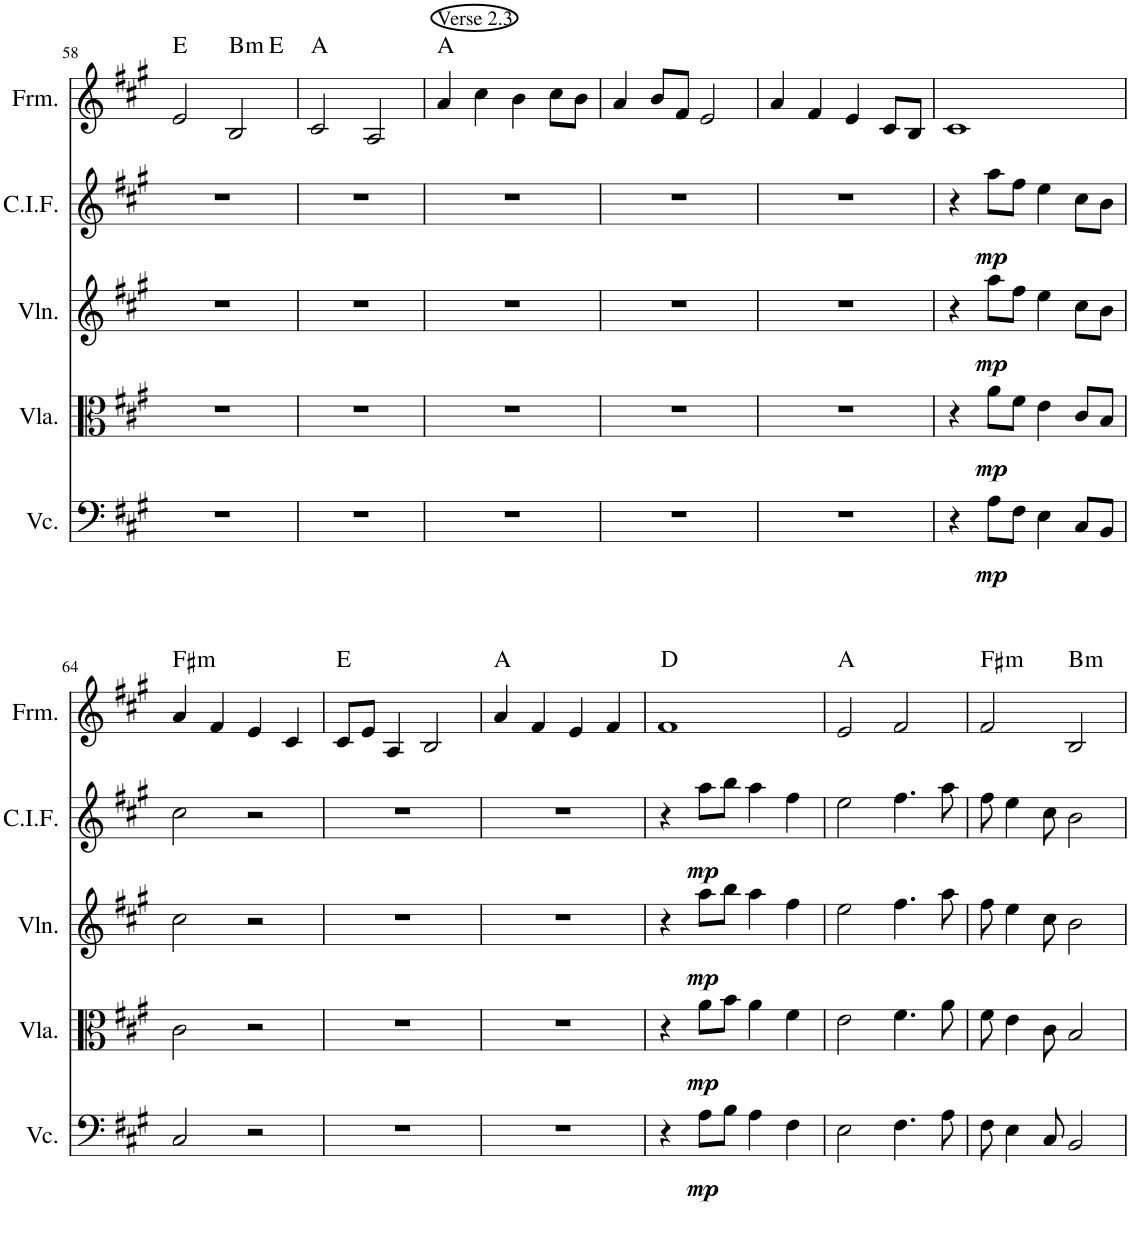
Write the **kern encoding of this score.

**kern	**dynam	**kern	**dynam	**kern	**dynam	**kern	**dynam	**kern	**harte
*part5	*part5	*part4	*part4	*part3	*part3	*part2	*part2	*part1	*part1
*staff5	*staff5	*staff4	*staff4	*staff3	*staff3	*staff2	*staff2	*staff1	*
*I"Violoncello	*	*I"Viola	*	*I"Violin	*	*I"Chinese Instruments Form	*	*I"Form	*
*I'Vc.	*	*I'Vla.	*	*I'Vln.	*	*I'C.I.F.	*	*I'Frm.	*
!!LO:PB:g=z
*clefF4	*	*clefC3	*	*clefG2	*	*clefG2	*	*clefG2	*
*k[f#c#g#]	*	*k[f#c#g#]	*	*k[f#c#g#]	*	*k[f#c#g#]	*	*k[f#c#g#]	*
*M4/4	*	*M4/4	*	*M4/4	*	*M4/4	*	*M4/4	*
=58	=58	=58	=58	=58	=58	=58	=58	=58	=58
*	*	*	*	*	*	*	*	*^	*
1r	.	1r	.	1r	.	1r	.	2e/	2.ryy	E:maj
!	!	!	!	!	!	!	!	!	!	!LO:H:kt=m
.	.	.	.	.	.	.	.	2B/	.	B:min
.	.	.	.	.	.	.	.	.	4ryy	E:maj
*	*	*	*	*	*	*	*	*v	*v	*
=59	=59	=59	=59	=59	=59	=59	=59	=59	=59
1r	.	1r	.	1r	.	1r	.	2c#/	A:maj
.	.	.	.	.	.	.	.	2A/	.
=60	=60	=60	=60	=60	=60	=60	=60	=60	=60
!	!	!	!	!	!	!	!	!LO:TX:a:t=Verse 2.3	!
1r	.	1r	.	1r	.	1r	.	4a/	A:maj
.	.	.	.	.	.	.	.	4cc#\	.
.	.	.	.	.	.	.	.	4b\	.
.	.	.	.	.	.	.	.	8cc#\L	.
.	.	.	.	.	.	.	.	8b\J	.
=61	=61	=61	=61	=61	=61	=61	=61	=61	=61
1r	.	1r	.	1r	.	1r	.	4a/	.
.	.	.	.	.	.	.	.	8b/L	.
.	.	.	.	.	.	.	.	8f#/J	.
.	.	.	.	.	.	.	.	2e/	.
=62	=62	=62	=62	=62	=62	=62	=62	=62	=62
1r	.	1r	.	1r	.	1r	.	4a/	.
.	.	.	.	.	.	.	.	4f#/	.
.	.	.	.	.	.	.	.	4e/	.
.	.	.	.	.	.	.	.	8c#/L	.
.	.	.	.	.	.	.	.	8B/J	.
=63	=63	=63	=63	=63	=63	=63	=63	=63	=63
4r	.	4r	.	4r	.	4r	.	1c#	.
!	!LO:DY:b	!	!LO:DY:b	!	!LO:DY:b	!	!LO:DY:b	!	!
8A\L	mp	8a\L	mp	8aa\L	mp	8aa\L	mp	.	.
8F#\J	.	8f#\J	.	8ff#\J	.	8ff#\J	.	.	.
4E\	.	4e\	.	4ee\	.	4ee\	.	.	.
8C#/L	.	8c#/L	.	8cc#\L	.	8cc#\L	.	.	.
8BB/J	.	8B/J	.	8b\J	.	8b\J	.	.	.
!!LO:LB:g=z
=64	=64	=64	=64	=64	=64	=64	=64	=64	=64
!	!	!	!	!	!	!	!	!	!LO:H:kt=m
2C#/	.	2c#\	.	2cc#\	.	2cc#\	.	4a/	F#:min
.	.	.	.	.	.	.	.	4f#/	.
2r	.	2r	.	2r	.	2r	.	4e/	.
.	.	.	.	.	.	.	.	4c#/	.
=65	=65	=65	=65	=65	=65	=65	=65	=65	=65
1r	.	1r	.	1r	.	1r	.	8c#/L	E:maj
.	.	.	.	.	.	.	.	8e/J	.
.	.	.	.	.	.	.	.	4A/	.
.	.	.	.	.	.	.	.	2B/	.
=66	=66	=66	=66	=66	=66	=66	=66	=66	=66
1r	.	1r	.	1r	.	1r	.	4a/	A:maj
.	.	.	.	.	.	.	.	4f#/	.
.	.	.	.	.	.	.	.	4e/	.
.	.	.	.	.	.	.	.	4f#/	.
=67	=67	=67	=67	=67	=67	=67	=67	=67	=67
4r	.	4r	.	4r	.	4r	.	1f#	D:maj
!	!LO:DY:b	!	!LO:DY:b	!	!LO:DY:b	!	!LO:DY:b	!	!
8A\L	mp	8a\L	mp	8aa\L	mp	8aa\L	mp	.	.
8B\J	.	8b\J	.	8bb\J	.	8bb\J	.	.	.
4A\	.	4a\	.	4aa\	.	4aa\	.	.	.
4F#\	.	4f#\	.	4ff#\	.	4ff#\	.	.	.
=68	=68	=68	=68	=68	=68	=68	=68	=68	=68
2E\	.	2e\	.	2ee\	.	2ee\	.	2e/	A:maj
4.F#\	.	4.f#\	.	4.ff#\	.	4.ff#\	.	2f#/	.
8A\	.	8a\	.	8aa\	.	8aa\	.	.	.
=69	=69	=69	=69	=69	=69	=69	=69	=69	=69
!	!	!	!	!	!	!	!	!	!LO:H:kt=m
8F#\	.	8f#\	.	8ff#\	.	8ff#\	.	2f#/	F#:min
4E\	.	4e\	.	4ee\	.	4ee\	.	.	.
8C#/	.	8c#\	.	8cc#\	.	8cc#\	.	.	.
!	!	!	!	!	!	!	!	!	!LO:H:kt=m
2BB/	.	2B/	.	2b\	.	2b\	.	2B/	B:min
=	=	=	=	=	=	=	=	=	=
*-	*-	*-	*-	*-	*-	*-	*-	*-	*-
